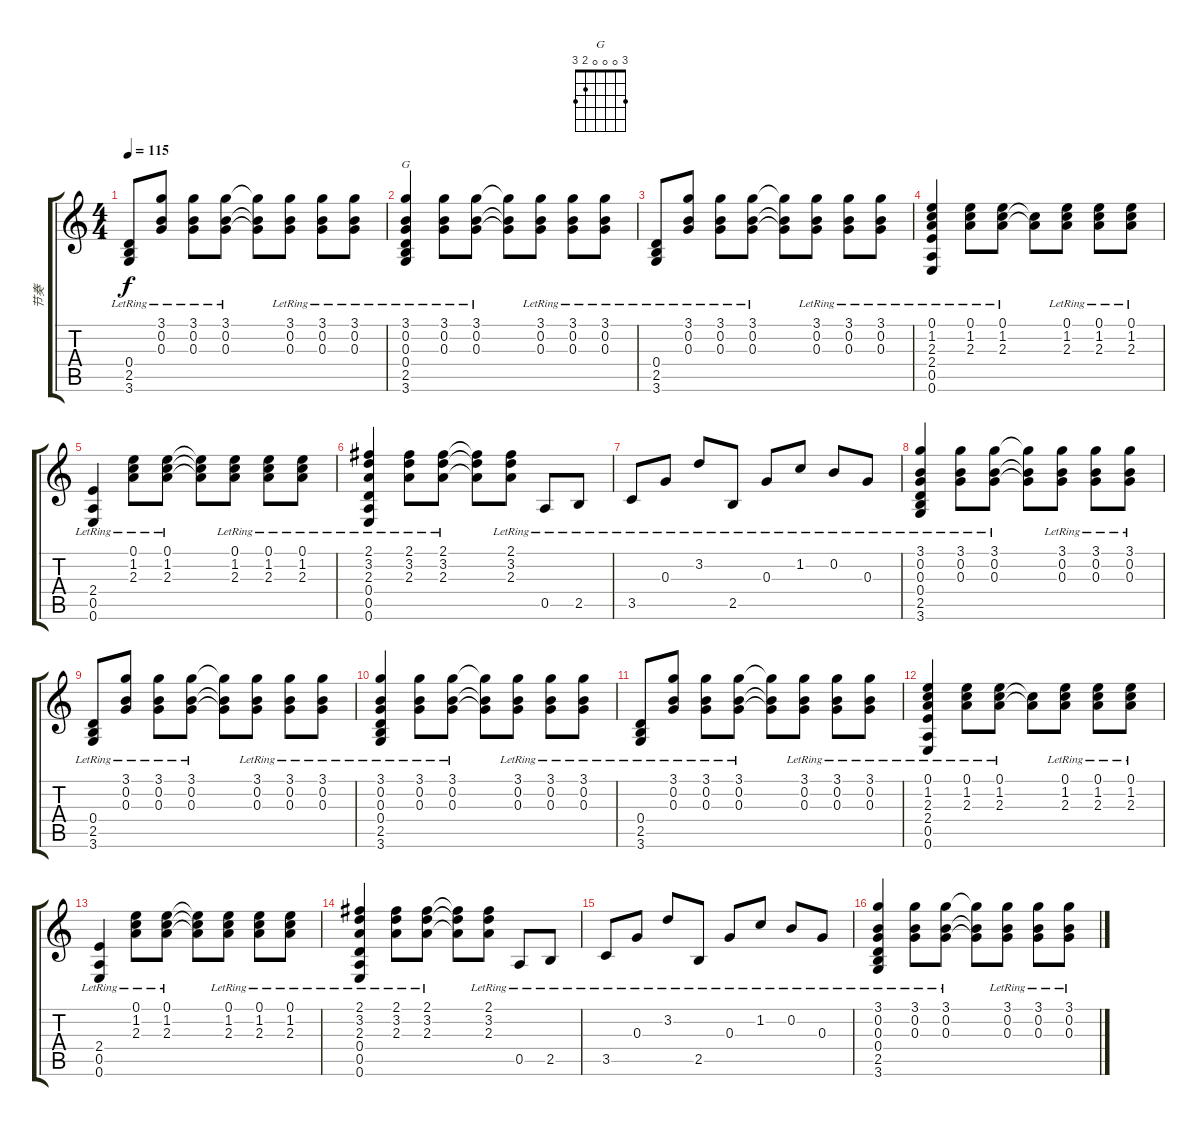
\track ("节奏" "节奏") {instrument acousticguitarsteel}
\staff {score tabs}
\tuning (E4 B3 G3 D3 A2 E2) {hide}
\chord ("G" 3 0 0 0 2 3)
\ts (4 4)
\tempo 115
\clef g2
\ks c
(0.4{lr} 2.5{lr} 3.6{lr}).8{dy f} (3.1{lr} 0.2{lr} 0.3{lr}).8 (3.1{lr} 0.2{lr} 0.3{lr}).8 (3.1{lr} 0.2{lr} 0.3{lr}).8 (3.1{t} 0.2{t} 0.3{t}).8 (3.1{lr} 0.2{lr} 0.3{lr}).8 (3.1{lr} 0.2{lr} 0.3{lr}).8 (3.1{lr} 0.2{lr} 0.3{lr}).8 |
(3.1{lr} 0.2{lr} 0.3{lr} 0.4{lr} 2.5{lr} 3.6{lr}).4{ch "G"} (3.1{lr} 0.2{lr} 0.3{lr}).8 (3.1{lr} 0.2{lr} 0.3{lr}).8 (3.1{t} 0.2{t} 0.3{t}).8 (3.1{lr} 0.2{lr} 0.3{lr}).8 (3.1{lr} 0.2{lr} 0.3{lr}).8 (3.1{lr} 0.2{lr} 0.3{lr}).8 |
(0.4{lr} 2.5{lr} 3.6{lr}).8 (3.1{lr} 0.2{lr} 0.3{lr}).8 (3.1{lr} 0.2{lr} 0.3{lr}).8 (3.1{lr} 0.2{lr} 0.3{lr}).8 (3.1{t} 0.2{t} 0.3{t}).8 (3.1{lr} 0.2{lr} 0.3{lr}).8 (3.1{lr} 0.2{lr} 0.3{lr}).8 (3.1{lr} 0.2{lr} 0.3{lr}).8 |
(0.1 1.2{lr} 2.3{lr} 2.4{lr} 0.5{lr} 0.6{lr}).4 (0.1 1.2{lr} 2.3{lr}).8 (0.1 1.2{lr} 2.3{lr}).8 (1.2{t} 2.3{t}).8 (0.1 1.2{lr} 2.3{lr}).8 (0.1 1.2{lr} 2.3{lr}).8 (0.1 1.2{lr} 2.3{lr}).8 |
(2.4{lr} 0.5{lr} 0.6{lr}).4 (0.1{lr} 1.2{lr} 2.3{lr}).8 (0.1{lr} 1.2{lr} 2.3{lr}).8 (0.1{t} 1.2{t} 2.3{t}).8 (0.1{lr} 1.2{lr} 2.3{lr}).8 (0.1{lr} 1.2{lr} 2.3{lr}).8 (0.1{lr} 1.2{lr} 2.3{lr}).8 |
(2.1{lr} 3.2{lr} 2.3{lr} 0.4{lr} 0.5{lr} 0.6{lr}).4 (2.1{lr} 3.2{lr} 2.3{lr}).8 (2.1{lr} 3.2{lr} 2.3{lr}).8 (2.1{t} 3.2{t} 2.3{t}).8 (2.1{lr} 3.2{lr} 2.3{lr}).8 0.5{lr}.8 2.5{lr}.8 |
3.5{lr}.8 0.3{lr}.8 3.2{lr}.8 2.5{lr}.8 0.3{lr}.8 1.2{lr}.8 0.2{lr}.8 0.3{lr}.8 |
(3.1{lr} 0.2{lr} 0.3{lr} 0.4{lr} 2.5{lr} 3.6{lr}).4 (3.1{lr} 0.2{lr} 0.3{lr}).8 (3.1{lr} 0.2{lr} 0.3{lr}).8 (3.1{t} 0.2{t} 0.3{t}).8 (3.1{lr} 0.2{lr} 0.3{lr}).8 (3.1{lr} 0.2{lr} 0.3{lr}).8 (3.1{lr} 0.2{lr} 0.3{lr}).8 |
(0.4{lr} 2.5{lr} 3.6{lr}).8 (3.1{lr} 0.2{lr} 0.3{lr}).8 (3.1{lr} 0.2{lr} 0.3{lr}).8 (3.1{lr} 0.2{lr} 0.3{lr}).8 (3.1{t} 0.2{t} 0.3{t}).8 (3.1{lr} 0.2{lr} 0.3{lr}).8 (3.1{lr} 0.2{lr} 0.3{lr}).8 (3.1{lr} 0.2{lr} 0.3{lr}).8 |
(3.1{lr} 0.2{lr} 0.3{lr} 0.4{lr} 2.5{lr} 3.6{lr}).4 (3.1{lr} 0.2{lr} 0.3{lr}).8 (3.1{lr} 0.2{lr} 0.3{lr}).8 (3.1{t} 0.2{t} 0.3{t}).8 (3.1{lr} 0.2{lr} 0.3{lr}).8 (3.1{lr} 0.2{lr} 0.3{lr}).8 (3.1{lr} 0.2{lr} 0.3{lr}).8 |
(0.4{lr} 2.5{lr} 3.6{lr}).8 (3.1{lr} 0.2{lr} 0.3{lr}).8 (3.1{lr} 0.2{lr} 0.3{lr}).8 (3.1{lr} 0.2{lr} 0.3{lr}).8 (3.1{t} 0.2{t} 0.3{t}).8 (3.1{lr} 0.2{lr} 0.3{lr}).8 (3.1{lr} 0.2{lr} 0.3{lr}).8 (3.1{lr} 0.2{lr} 0.3{lr}).8 |
(0.1 1.2{lr} 2.3{lr} 2.4{lr} 0.5{lr} 0.6{lr}).4 (0.1 1.2{lr} 2.3{lr}).8 (0.1 1.2{lr} 2.3{lr}).8 (1.2{t} 2.3{t}).8 (0.1 1.2{lr} 2.3{lr}).8 (0.1 1.2{lr} 2.3{lr}).8 (0.1 1.2{lr} 2.3{lr}).8 |
(2.4{lr} 0.5{lr} 0.6{lr}).4 (0.1{lr} 1.2{lr} 2.3{lr}).8 (0.1{lr} 1.2{lr} 2.3{lr}).8 (0.1{t} 1.2{t} 2.3{t}).8 (0.1{lr} 1.2{lr} 2.3{lr}).8 (0.1{lr} 1.2{lr} 2.3{lr}).8 (0.1{lr} 1.2{lr} 2.3{lr}).8 |
(2.1{lr} 3.2{lr} 2.3{lr} 0.4{lr} 0.5{lr} 0.6{lr}).4 (2.1{lr} 3.2{lr} 2.3{lr}).8 (2.1{lr} 3.2{lr} 2.3{lr}).8 (2.1{t} 3.2{t} 2.3{t}).8 (2.1{lr} 3.2{lr} 2.3{lr}).8 0.5{lr}.8 2.5{lr}.8 |
3.5{lr}.8 0.3{lr}.8 3.2{lr}.8 2.5{lr}.8 0.3{lr}.8 1.2{lr}.8 0.2{lr}.8 0.3{lr}.8 |
(3.1{lr} 0.2{lr} 0.3{lr} 0.4{lr} 2.5{lr} 3.6{lr}).4 (3.1{lr} 0.2{lr} 0.3{lr}).8 (3.1{lr} 0.2{lr} 0.3{lr}).8 (3.1{t} 0.2{t} 0.3{t}).8 (3.1{lr} 0.2{lr} 0.3{lr}).8 (3.1{lr} 0.2{lr} 0.3{lr}).8 (3.1{lr} 0.2{lr} 0.3{lr}).8
